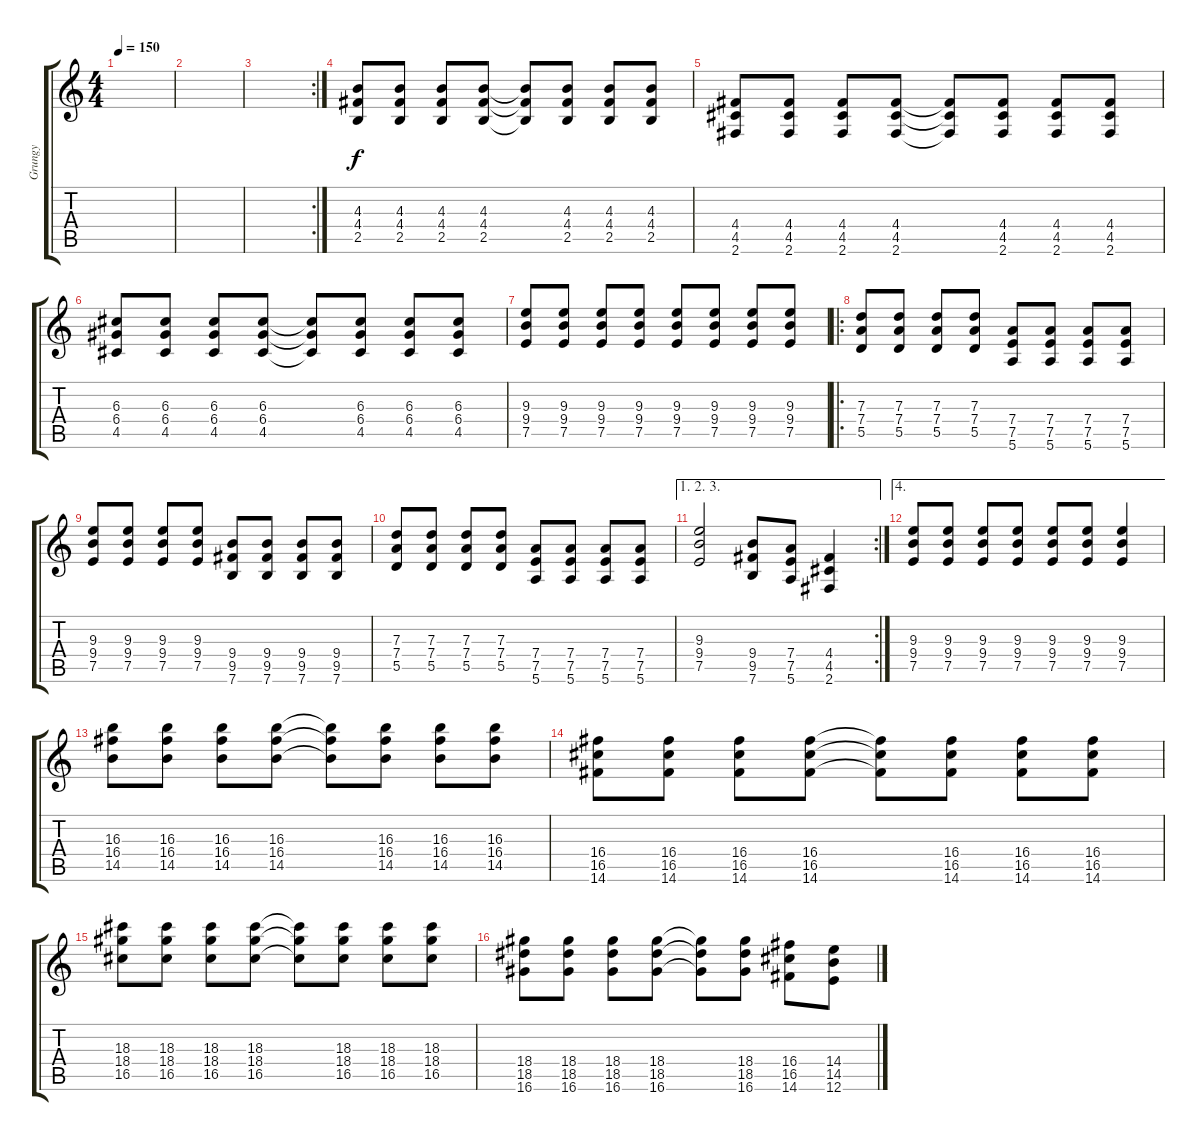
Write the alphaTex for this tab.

\track ("Grungy" "Grungy") {instrument distortionguitar}
\staff {score tabs}
\tuning (E4 B3 G3 D3 A2 E2) {hide}
\ts (4 4)
\tempo 150
\clef g2
\ks c
|
|
\rc 2
|
(4.3 4.4 2.5).8 (4.3 4.4 2.5).8 (4.3 4.4 2.5).8 (4.3 4.4 2.5).8 (4.3{t} 4.4{t} 2.5{t}).8 (4.3 4.4 2.5).8 (4.3 4.4 2.5).8 (4.3 4.4 2.5).8 |
(4.4 4.5 2.6).8 (4.4 4.5 2.6).8 (4.4 4.5 2.6).8 (4.4 4.5 2.6).8 (4.4{t} 4.5{t} 2.6{t}).8 (4.4 4.5 2.6).8 (4.4 4.5 2.6).8 (4.4 4.5 2.6).8 |
(6.3 6.4 4.5).8 (6.3 6.4 4.5).8 (6.3 6.4 4.5).8 (6.3 6.4 4.5).8 (6.3{t} 6.4{t} 4.5{t}).8 (6.3 6.4 4.5).8 (6.3 6.4 4.5).8 (6.3 6.4 4.5).8 |
(9.3 9.4 7.5).8 (9.3 9.4 7.5).8 (9.3 9.4 7.5).8 (9.3 9.4 7.5).8 (9.3 9.4 7.5).8 (9.3 9.4 7.5).8 (9.3 9.4 7.5).8 (9.3 9.4 7.5).8 |
\ro
(7.3 7.4 5.5).8 (7.3 7.4 5.5).8 (7.3 7.4 5.5).8 (7.3 7.4 5.5).8 (7.4 7.5 5.6).8 (7.4 7.5 5.6).8 (7.4 7.5 5.6).8 (7.4 7.5 5.6).8 |
(9.3 9.4 7.5).8 (9.3 9.4 7.5).8 (9.3 9.4 7.5).8 (9.3 9.4 7.5).8 (9.4 9.5 7.6).8 (9.4 9.5 7.6).8 (9.4 9.5 7.6).8 (9.4 9.5 7.6).8 |
(7.3 7.4 5.5).8 (7.3 7.4 5.5).8 (7.3 7.4 5.5).8 (7.3 7.4 5.5).8 (7.4 7.5 5.6).8 (7.4 7.5 5.6).8 (7.4 7.5 5.6).8 (7.4 7.5 5.6).8 |
\ae (1 2 3)
\rc 2
(9.3 9.4 7.5).2 (9.4 9.5 7.6).8 (7.4 7.5 5.6).8 (4.4 4.5 2.6).4 |
\ae 4
(9.3 9.4 7.5).8 (9.3 9.4 7.5).8 (9.3 9.4 7.5).8 (9.3 9.4 7.5).8 (9.3 9.4 7.5).8 (9.3 9.4 7.5).8 (9.3 9.4 7.5).4 |
(16.3 16.4 14.5).8 (16.3 16.4 14.5).8 (16.3 16.4 14.5).8 (16.3 16.4 14.5).8 (16.3{t} 16.4{t} 14.5{t}).8 (16.3 16.4 14.5).8 (16.3 16.4 14.5).8 (16.3 16.4 14.5).8 |
(16.4 16.5 14.6).8 (16.4 16.5 14.6).8 (16.4 16.5 14.6).8 (16.4 16.5 14.6).8 (16.4{t} 16.5{t} 14.6{t}).8 (16.4 16.5 14.6).8 (16.4 16.5 14.6).8 (16.4 16.5 14.6).8 |
(18.3 18.4 16.5).8 (18.3 18.4 16.5).8 (18.3 18.4 16.5).8 (18.3 18.4 16.5).8 (18.3{t} 18.4{t} 16.5{t}).8 (18.3 18.4 16.5).8 (18.3 18.4 16.5).8 (18.3 18.4 16.5).8 |
(18.4 18.5 16.6).8 (18.4 18.5 16.6).8 (18.4 18.5 16.6).8 (18.4 18.5 16.6).8 (18.4{t} 18.5{t} 16.6{t}).8 (18.4 18.5 16.6).8 (16.4 16.5 14.6).8 (14.4 14.5 12.6).8
